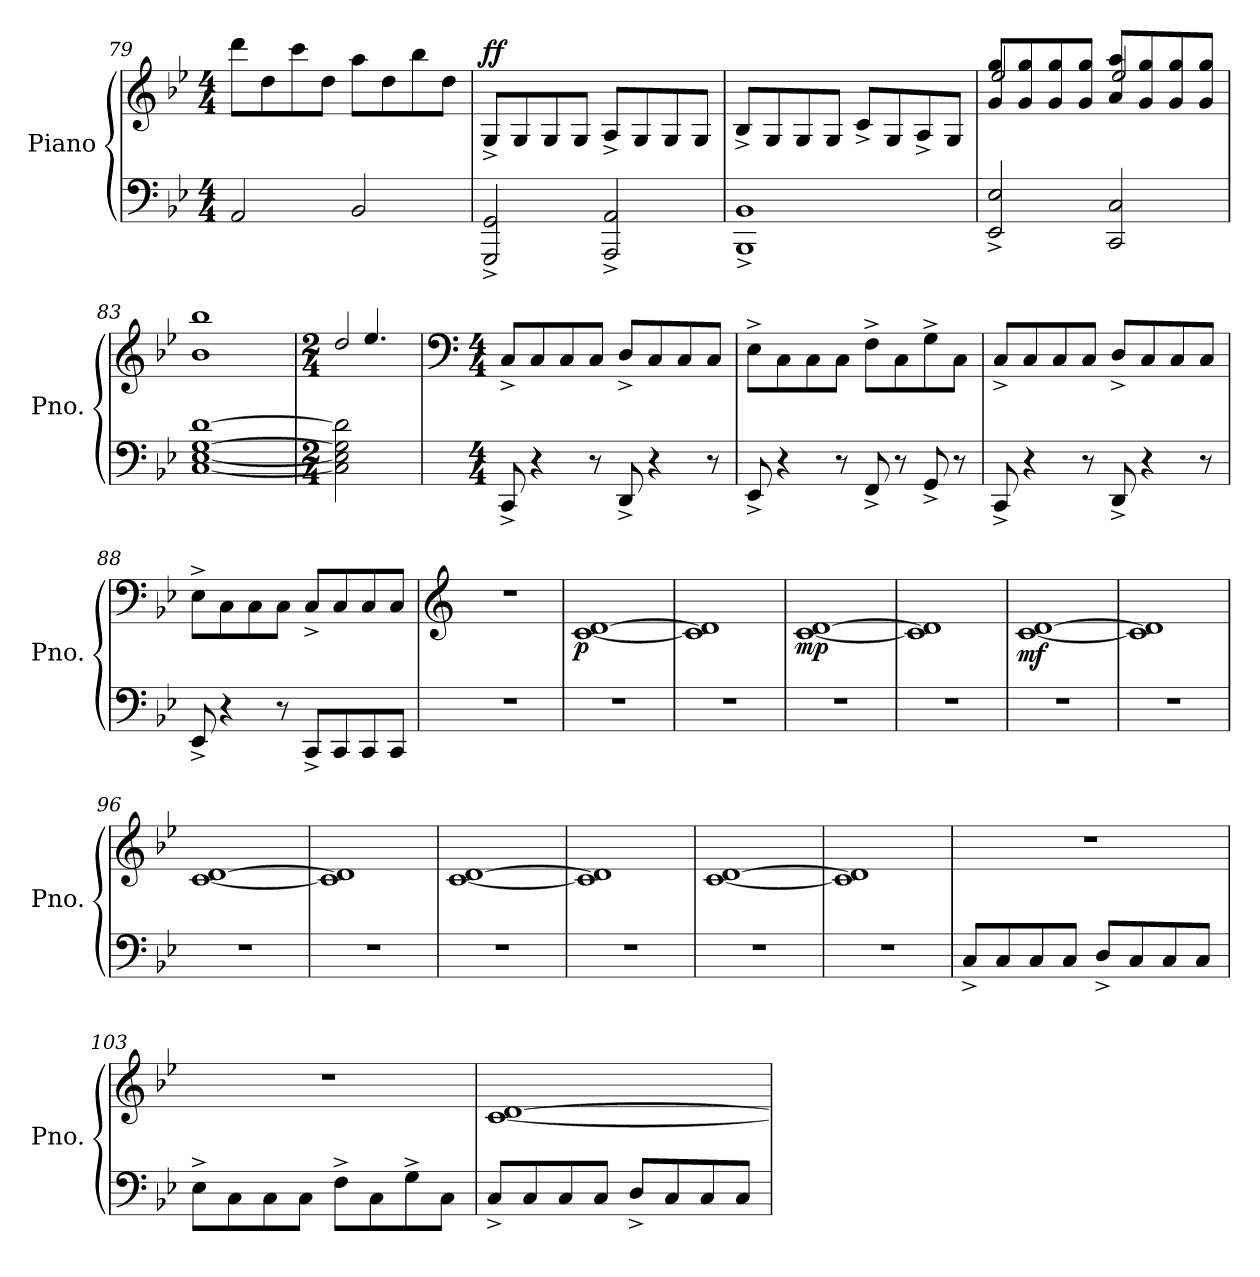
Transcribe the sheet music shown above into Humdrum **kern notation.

**kern	**kern	**dynam
*part1	*part1	*part1
*staff2	*staff1	*staff1/2
*I"Piano	*	*
*I'Pno.	*	*
*clefF4	*clefG2	*
*k[b-e-]	*k[b-e-]	*
*M4/4	*M4/4	*
=79	=79	=79
2AA/	8ddd\L	.
.	8dd\	.
.	8ccc\	.
.	8dd\J	.
2BB-/	8aa\L	.
.	8dd\	.
.	8bb-\	.
.	8dd\J	.
=80	=80	=80
*	*MM165	*
!	!	!LO:DY:a
2GGG/^ 2GG/^	8G^/L	ff
.	8G/	.
.	8G/	.
.	8G/J	.
2AAA/^ 2AA/^	8A^/L	.
.	8G/	.
.	8G/	.
.	8G/J	.
=81	=81	=81
1BBB-^ 1BB-^	8B-^/L	.
.	8G/	.
.	8G/	.
.	8G/J	.
.	8c^/L	.
.	8G/	.
.	8A^/	.
.	8G/J	.
!!LO:LB:g=z
=82	=82	=82
*	*MM150	*
*	*^	*
2EE-/^ 2E-/^	8g/ 8gg/L	2ee-/	.
.	8g/ 8gg/	.	.
.	8g/ 8gg/	.	.
.	8g/ 8gg/J	.	.
2CC/ 2C/	8a/ 8aa/L	2ee-/	.
.	8g/ 8gg/	.	.
.	8g/ 8gg/	.	.
.	8g/ 8gg/J	.	.
*	*v	*v	*
=83	=83	=83
[1C [1E- [1G [1d	1b- 1bb-	.
=84	=84	=84
*M2/4	*M2/4	*
*	*^	*
2C\] 2E-\] 2G\] 2d\]	8rcccyy	2dd/	.
.	4.ee-/	.	.
*	*v	*v	*
=85	=85	=85
*	*clefF4	*
*M4/4	*M4/4	*
8CC^/	8C^/L	.
4r	8C/	.
.	8C/	.
8r	8C/J	.
8DD^/	8D^/L	.
4r	8C/	.
.	8C/	.
8r	8C/J	.
=86	=86	=86
8EE-^/	8E-^\L	.
4r	8C\	.
.	8C\	.
8r	8C\J	.
8FF^/	8F^\L	.
8r	8C\	.
8GG^/	8G^\	.
8r	8C\J	.
!!LO:LB:g=z
=87	=87	=87
8CC^/	8C^/L	.
4r	8C/	.
.	8C/	.
8r	8C/J	.
8DD^/	8D^/L	.
4r	8C/	.
.	8C/	.
8r	8C/J	.
=88	=88	=88
8EE-^/	8E-^\L	.
4r	8C\	.
.	8C\	.
8r	8C\J	.
8CC^/L	8C^/L	.
8CC/	8C/	.
8CC/	8C/	.
8CC/J	8C/J	.
=89	=89	=89
*	*clefG2	*
1r	1r	.
=90	=90	=90
!	!	!LO:DY:b
1r	[1c [1d	p
=91	=91	=91
1r	1c] 1d]	.
=92	=92	=92
!	!	!LO:DY:b
1r	[1c [1d	mp
=93	=93	=93
1r	1c] 1d]	.
=94	=94	=94
!	!	!LO:DY:b
1r	[1c [1d	mf
=95	=95	=95
1r	1c] 1d]	.
!!LO:LB:g=z
=96	=96	=96
1r	[1c [1d	.
=97	=97	=97
1r	1c] 1d]	.
=98	=98	=98
1r	[1c [1d	.
=99	=99	=99
1r	1c] 1d]	.
=100	=100	=100
1r	[1c [1d	.
=101	=101	=101
1r	1c] 1d]	.
=102	=102	=102
8C^/L	1r	.
8C/	.	.
8C/	.	.
8C/J	.	.
8D^/L	.	.
8C/	.	.
8C/	.	.
8C/J	.	.
=103	=103	=103
8E-^\L	1r	.
8C\	.	.
8C\	.	.
8C\J	.	.
8F^\L	.	.
8C\	.	.
8G^\	.	.
8C\J	.	.
!!LO:PB:g=z
=104	=104	=104
8C^/L	[1c [1d	.
8C/	.	.
8C/	.	.
8C/J	.	.
8D^/L	.	.
8C/	.	.
8C/	.	.
8C/J	.	.
=	=	=
*-	*-	*-
